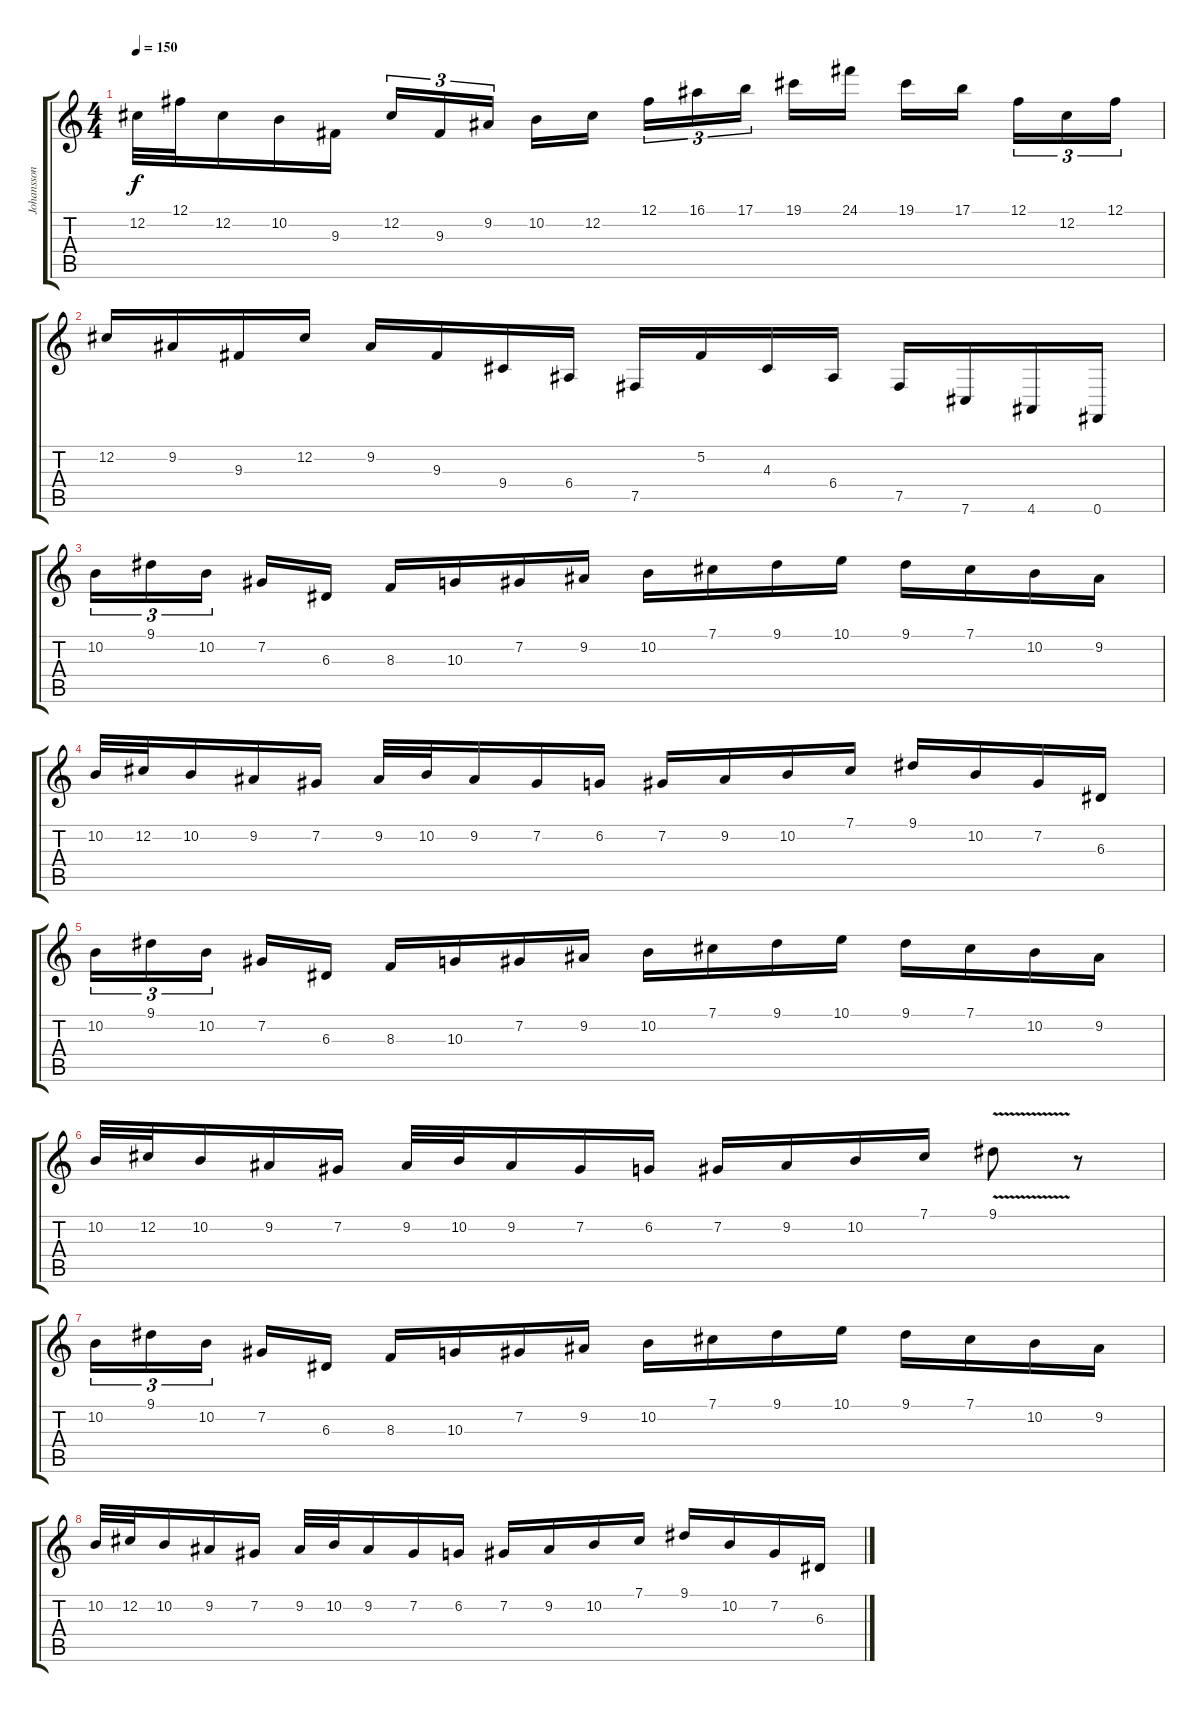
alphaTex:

\track ("Johansson 2" "Johansson ") {instrument lead1square}
\staff {score tabs}
\tuning (Gb4 Db4 A3 E3 B2 Gb2) {hide}
\ts (4 4)
\tempo 150
\clef g2
\ks c
12.2.32{dy f} 12.1.32 12.2.16 10.2.16 9.3.16 12.2.16{tu (3 2)} 9.3.16{tu (3 2)} 9.2.16{tu (3 2)} 10.2.16 12.2.16 12.1.16{tu (3 2)} 16.1.16{tu (3 2)} 17.1.16{tu (3 2)} 19.1.16 24.1.16 19.1.16 17.1.16 12.1.16{tu (3 2)} 12.2.16{tu (3 2)} 12.1.16{tu (3 2)} |
12.2.16 9.2.16 9.3.16 12.2.16 9.2.16 9.3.16 9.4.16 6.4.16 7.5.16 5.2.16 4.3.16 6.4.16 7.5.16 7.6.16 4.6.16 0.6.16 |
10.2.16{tu (3 2)} 9.1.16{tu (3 2)} 10.2.16{tu (3 2)} 7.2.16 6.3.16 8.3.16 10.3.16 7.2.16 9.2.16 10.2.16 7.1.16 9.1.16 10.1.16 9.1.16 7.1.16 10.2.16 9.2.16 |
10.2.32 12.2.32 10.2.16 9.2.16 7.2.16 9.2.32 10.2.32 9.2.16 7.2.16 6.2.16 7.2.16 9.2.16 10.2.16 7.1.16 9.1.16 10.2.16 7.2.16 6.3.16 |
10.2.16{tu (3 2)} 9.1.16{tu (3 2)} 10.2.16{tu (3 2)} 7.2.16 6.3.16 8.3.16 10.3.16 7.2.16 9.2.16 10.2.16 7.1.16 9.1.16 10.1.16 9.1.16 7.1.16 10.2.16 9.2.16 |
10.2.32 12.2.32 10.2.16 9.2.16 7.2.16 9.2.32 10.2.32 9.2.16 7.2.16 6.2.16 7.2.16 9.2.16 10.2.16 7.1.16 9.1{v}.8 r.8 |
10.2.16{tu (3 2)} 9.1.16{tu (3 2)} 10.2.16{tu (3 2)} 7.2.16 6.3.16 8.3.16 10.3.16 7.2.16 9.2.16 10.2.16 7.1.16 9.1.16 10.1.16 9.1.16 7.1.16 10.2.16 9.2.16 |
10.2.32 12.2.32 10.2.16 9.2.16 7.2.16 9.2.32 10.2.32 9.2.16 7.2.16 6.2.16 7.2.16 9.2.16 10.2.16 7.1.16 9.1.16 10.2.16 7.2.16 6.3.16
